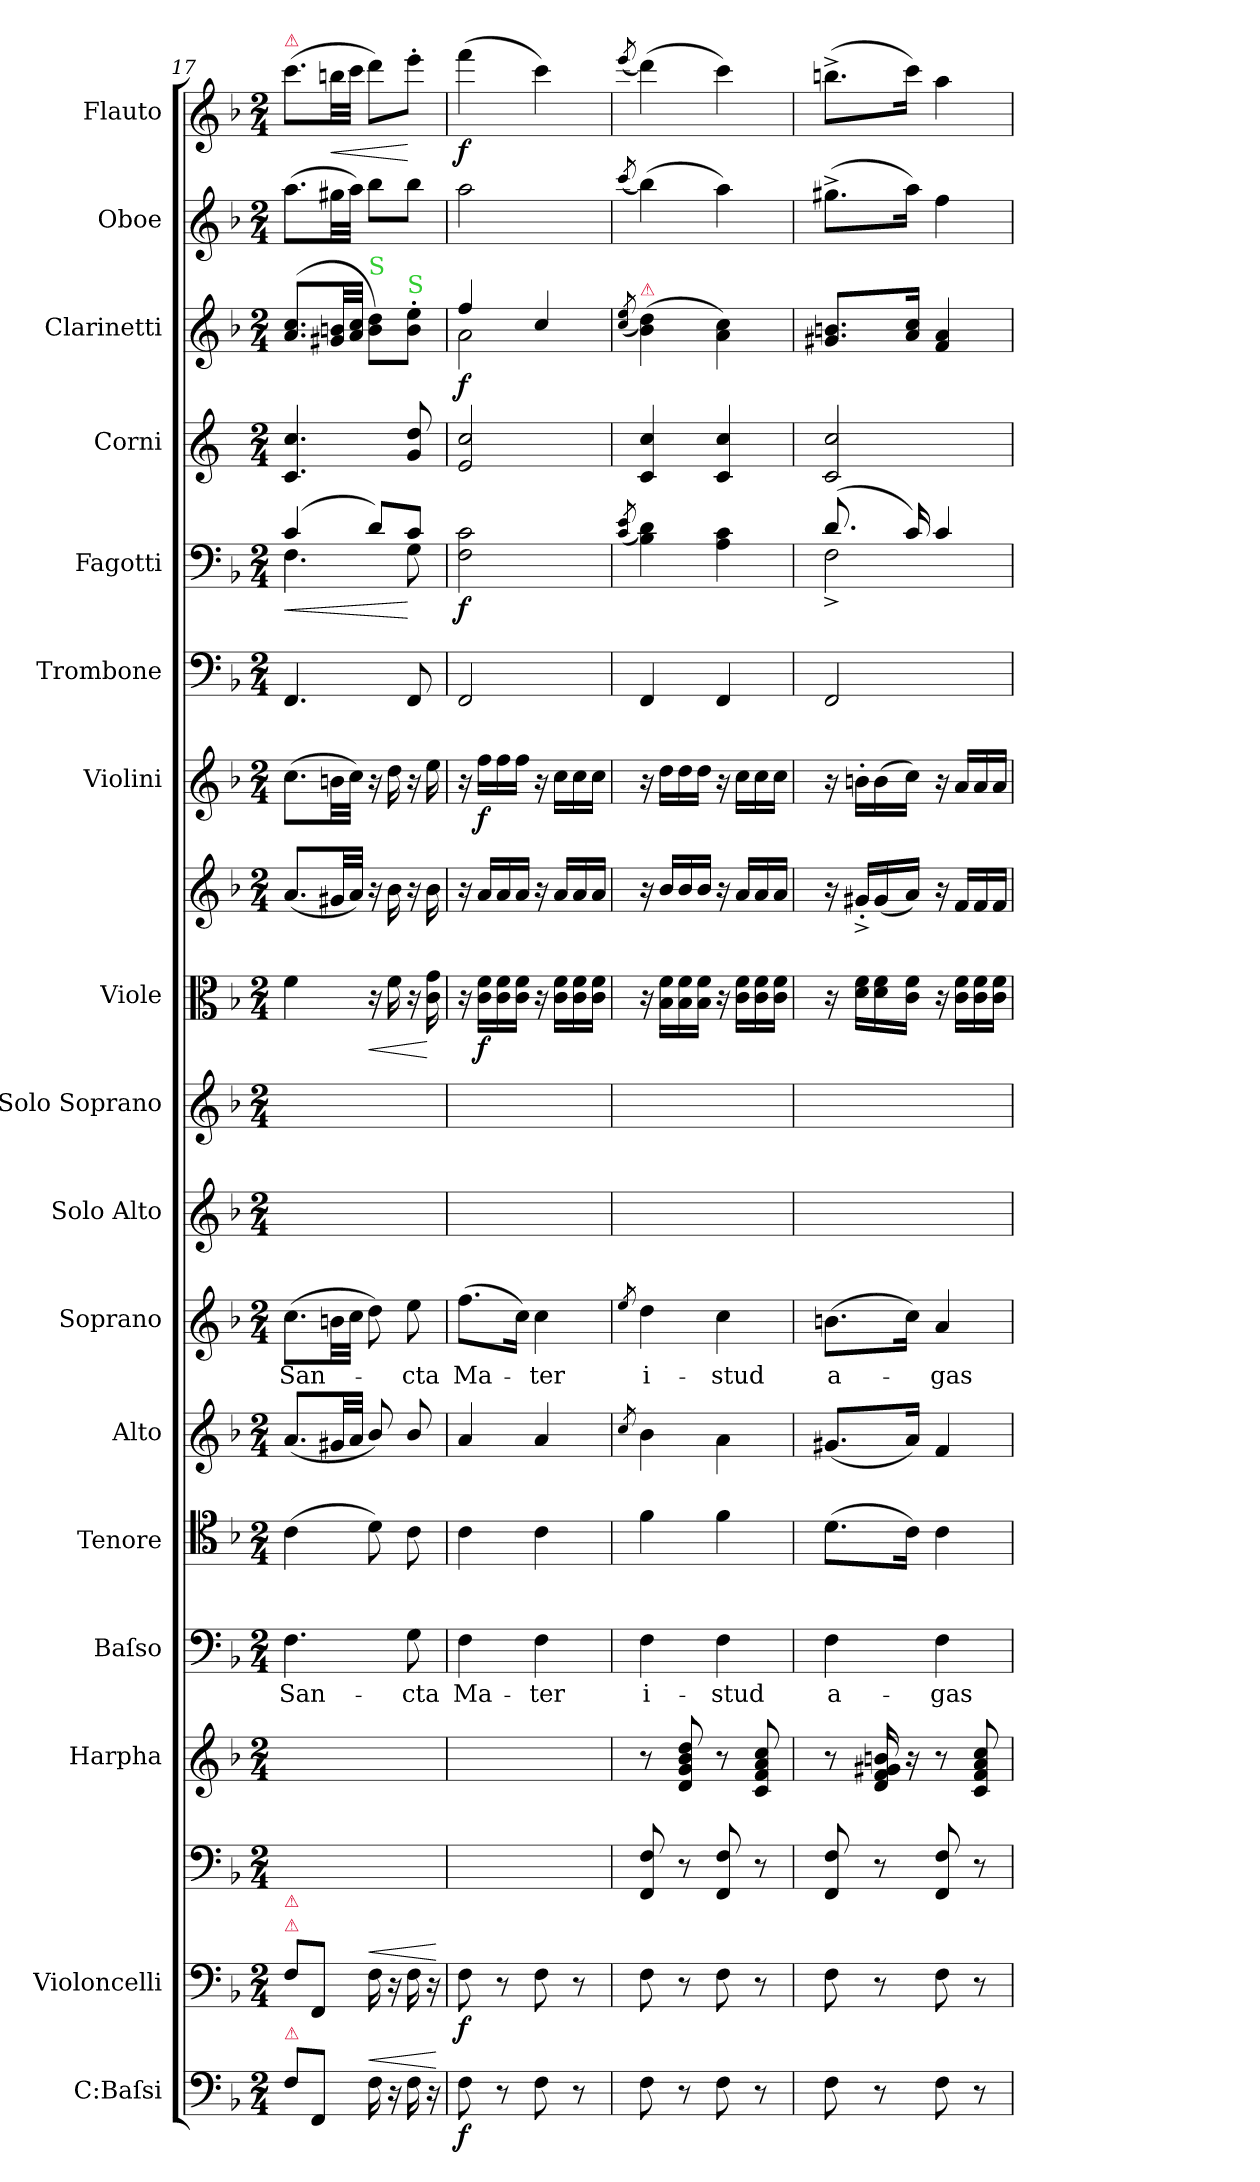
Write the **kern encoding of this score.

**kern	**dynam	**kern	**dynam	**kern	**kern	**kern	**text	**kern	**kern	**kern	**text	**kern	**kern	**kern	**dynam	**kern	**kern	**dynam	**kern	**kern	**dynam	**kern	**kern	**dynam	**kern	**kern	**dynam
*part19	*part19	*part18	*part18	*part17	*part16	*part15	*part15	*part14	*part13	*part12	*part12	*part11	*part10	*part9	*part9	*part8	*part7	*part7	*part6	*part5	*part5	*part4	*part3	*part3	*part2	*part1	*part1
*staff19	*staff19	*staff18	*staff18	*staff17	*staff16	*staff15	*staff15	*staff14	*staff13	*staff12	*staff12	*staff11	*staff10	*staff9	*staff9	*staff8	*staff7	*staff7	*staff6	*staff5	*staff5	*staff4	*staff3	*staff3	*staff2	*staff1	*staff1
*I"C:Baſsi	*	*I"Violoncelli	*	*	*I"Harpha	*I"Baſso	*	*I"Tenore	*I"Alto	*I"Soprano	*	*I"Solo Alto	*I"Solo Soprano	*I"Viole	*	*	*I"Violini	*	*I"Trombone	*I"Fagotti	*	*I"Corni	*I"Clarinetti	*	*I"Oboe	*I"Flauto	*
*	*	*I'Vc	*	*	*	*	*	*I'T	*I'A	*I'S	*	*I'A	*I'S	*I'Vla	*	*	*I'Vln	*	*I'Trb	*I'Bsn	*	*I'Hn	*I'Cl	*	*I'Ob	*I'Fl	*
*clefF4	*	*clefF4	*	*clefF4	*clefG2	*clefF4	*	*clefC4	*clefG2	*clefG2	*	*clefG2	*clefG2	*clefC3	*	*clefG2	*clefG2	*	*clefF4	*clefF4	*	*clefG2	*clefG2	*	*clefG2	*clefG2	*
*	*	*	*	*	*	*	*	*	*	*	*	*	*	*	*	*	*	*	*	*	*	*ITrd4c7	*	*	*	*	*
*k[b-]	*	*k[b-]	*	*k[b-]	*k[b-]	*k[b-]	*	*k[b-]	*k[b-]	*k[b-]	*	*k[b-]	*k[b-]	*k[b-]	*	*k[b-]	*k[b-]	*	*k[b-]	*k[b-]	*	*k[b-]	*k[b-]	*	*k[b-]	*k[b-]	*
*M2/4	*	*M2/4	*	*M2/4	*M2/4	*M2/4	*	*M2/4	*M2/4	*M2/4	*	*M2/4	*M2/4	*M2/4	*	*M2/4	*M2/4	*	*M2/4	*M2/4	*	*M2/4	*M2/4	*	*M2/4	*M2/4	*
=17	=17	=17	=17	=17	=17	=17	=17	=17	=17	=17	=17	=17	=17	=17	=17	=17	=17	=17	=17	=17	=17	=17	=17	=17	=17	=17	=17
*	*	*	*	*	*	*	*	*	*	*	*	*	*	*	*	*	*	*	*	*^	*	*	*	*	*	*	*
!	!	!	!	!	!	!	!	!	!	!	!	!	!	!	!	!	!	!	!	!	!	!	!	!	!	!	!LO:TX:a:color=crimson:t=⚠	!
!	!	!LO:TX:a:color=crimson:t=⚠	!	!	!	!	!	!	!	!	!	!	!	!	!	!	!	!	!	!	!	!	!	!	!	!	!	!
!	!	!LO:TX:a:color=crimson:t=⚠	!	!	!	!	!	!	!	!	!	!	!	!	!	!	!	!	!	!	!	!	!	!	!	!	!	!
!LO:TX:a:color=crimson:t=⚠	!	!	!	!	!	!	!	!	!	!	!	!	!	!	!	!	!	!	!	!	!	!	!	!	!	!	!	!
!	!	!	!	!	!	!	!	!	!	!	!	!	!	!	!	!	!	!	!	!	!	!LO:HP:b	!	!	!	!	!	!
8F/L	.	8F/L	.	2ryy	2ryy	4.F\	San-	(4c\	(8.a/L	(8.cc\L	San-	2ryy	2ryy	4f\	.	(8.a/L	(8.cc\L	.	4.FF/	(4c/	4.F\	<	4.F/ 4.f/	(8.a/ 8.cc/L	.	(8.aa\L	(8.ccc\L	.
8FF/J	.	8FF/J	.	.	.	.	.	.	.	.	.	.	.	.	.	.	.	.	.	.	.	.	.	.	.	.	.	.
!	!	!	!	!	!	!	!	!	!	!	!	!	!	!	!	!	!	!	!	!	!	!	!	!	!	!	!	!LO:HP:b
.	.	.	.	.	.	.	.	.	32g#X/LL	32bn\LL	.	.	.	.	.	32g#X/LL	32bn\LL	.	.	.	.	.	.	32g#X/ 32bn/LL	.	32gg#X\LL	32bbn\LL	<
.	.	.	.	.	.	.	.	.	32a/JJJ	32cc\JJJ	.	.	.	.	.	32a/JJJ)	32cc\JJJ)	.	.	.	.	.	.	32a/ 32cc/JJJ	.	32aa\JJJ)	32ccc\JJJ	.
!	!	!	!	!	!	!	!	!	!	!	!	!	!	!	!	!	!	!	!	!	!	!	!	!LO:TX:a:color=limegreen:t=S	!	!	!	!
!	!LO:HP:a	!	!LO:HP:a	!	!	!	!	!	!	!	!	!	!	!	!LO:HP:b	!	!	!	!	!	!	!	!	!	!	!	!	!
16F\	<	16F\	<	.	.	.	.	8d\)	8b-/)	8dd\)	.	.	.	16r	<	16r	16r	.	.	8d/L)	.	.	.	8b\ 8dd\L)	.	8bb-\L	8ddd\L)	.
16r	.	16r	.	.	.	.	.	.	.	.	.	.	.	16f\	.	16b-\	16dd\	.	.	.	.	.	.	.	.	.	.	.
!	!	!	!	!	!	!	!	!	!	!	!	!	!	!	!	!	!	!	!	!	!	!	!	!LO:TX:a:color=limegreen:t=S	!	!	!	!
16F\	.	16F\	.	.	.	8G\	-cta	8c\	8b-/	8ee\	-cta	.	.	16r	.	16r	16r	.	8FF/	8c/J	8G\	[	8c/ 8g/	8b'>\ 8ee'>\J	.	8bb-\J	8eee'\J	[
16r	.	16r	.	.	.	.	.	.	.	.	.	.	.	16c\ 16g\	[	16b-\	16ee\	.	.	.	.	.	.	.	.	.	.	.
*	*	*	*	*	*	*	*	*	*	*	*	*	*	*	*	*	*	*	*	*v	*v	*	*	*	*	*	*	*
.	[	.	[	.	.	.	.	.	.	.	.	.	.	.	.	.	.	.	.	.	.	.	.	.	.	.	.
=18	=18	=18	=18	=18	=18	=18	=18	=18	=18	=18	=18	=18	=18	=18	=18	=18	=18	=18	=18	=18	=18	=18	=18	=18	=18	=18	=18
*	*	*	*	*	*	*	*	*	*	*	*	*	*	*	*	*	*	*	*	*	*	*	*^	*	*	*	*
8F\	f	8F\	f	2ryy	2ryy	4F\	Ma-	4c\	4a/	(8.ff\L	Ma-	2ryy	2ryy	16r	.	16r	16r	.	2FF/	2F\ 2c\	f	2A/ 2f/	4ff/	2a\	f	2aa\	(4fff\	f
.	.	.	.	.	.	.	.	.	.	.	.	.	.	16c\ 16f\LL	f	16a/LL	16ff\LL	f	.	.	.	.	.	.	.	.	.	.
8r	.	8r	.	.	.	.	.	.	.	.	.	.	.	16c\ 16f\	.	16a/	16ff\	.	.	.	.	.	.	.	.	.	.	.
.	.	.	.	.	.	.	.	.	.	16cc\Jk)	.	.	.	16c\ 16f\JJ	.	16a/JJ	16ff\JJ	.	.	.	.	.	.	.	.	.	.	.
8F\	.	8F\	.	.	.	4F\	-ter	4c\	4a/	4cc\	-ter	.	.	16r	.	16r	16r	.	.	.	.	.	4cc/	.	.	.	4ccc\)	.
.	.	.	.	.	.	.	.	.	.	.	.	.	.	16c\ 16f\LL	.	16a/LL	16cc\LL	.	.	.	.	.	.	.	.	.	.	.
8r	.	8r	.	.	.	.	.	.	.	.	.	.	.	16c\ 16f\	.	16a/	16cc\	.	.	.	.	.	.	.	.	.	.	.
.	.	.	.	.	.	.	.	.	.	.	.	.	.	16c\ 16f\JJ	.	16a/JJ	16cc\JJ	.	.	.	.	.	.	.	.	.	.	.
*	*	*	*	*	*	*	*	*	*	*	*	*	*	*	*	*	*	*	*	*	*	*	*v	*v	*	*	*	*
=19	=19	=19	=19	=19	=19	=19	=19	=19	=19	=19	=19	=19	=19	=19	=19	=19	=19	=19	=19	=19	=19	=19	=19	=19	=19	=19	=19
.	.	.	.	.	.	.	.	.	8qcc/	8qee/	.	.	.	.	.	.	.	.	.	(8qc/ 8qe/	.	.	(8qcc/ 8qee/	.	(8qccc/	(8qeee/	.
!	!	!	!	!	!	!	!	!	!	!	!	!	!	!	!	!	!	!	!	!	!	!	!LO:TX:a:color=crimson:t=⚠	!	!	!	!
8F\	.	8F\	.	8FF/ 8F/	8r	4F\	i-	4f\	4b-\	4dd\	i-	2ryy	2ryy	16r	.	16r	16r	.	4FF/	4B-\ 4d\)	.	4F/ 4f/	(4b-\ 4dd\)	.	(4bb-\)	(4ddd\)	.
.	.	.	.	.	.	.	.	.	.	.	.	.	.	16B-\ 16f\LL	.	16b-/LL	16dd\LL	.	.	.	.	.	.	.	.	.	.
8r	.	8r	.	8r	8d/ 8g/ 8b-/ 8dd/	.	.	.	.	.	.	.	.	16B-\ 16f\	.	16b-/	16dd\	.	.	.	.	.	.	.	.	.	.
.	.	.	.	.	.	.	.	.	.	.	.	.	.	16B-\ 16f\JJ	.	16b-/JJ	16dd\JJ	.	.	.	.	.	.	.	.	.	.
8F\	.	8F\	.	8FF/ 8F/	8r	4F\	-stud	4f\	4a\	4cc\	-stud	.	.	16r	.	16r	16r	.	4FF/	4A\ 4c\	.	4F/ 4f/	4a\ 4cc\)	.	4aa\)	4ccc\)	.
.	.	.	.	.	.	.	.	.	.	.	.	.	.	16c\ 16f\LL	.	16a/LL	16cc\LL	.	.	.	.	.	.	.	.	.	.
8r	.	8r	.	8r	8c/ 8f/ 8a/ 8cc/	.	.	.	.	.	.	.	.	16c\ 16f\	.	16a/	16cc\	.	.	.	.	.	.	.	.	.	.
.	.	.	.	.	.	.	.	.	.	.	.	.	.	16c\ 16f\JJ	.	16a/JJ	16cc\JJ	.	.	.	.	.	.	.	.	.	.
=20	=20	=20	=20	=20	=20	=20	=20	=20	=20	=20	=20	=20	=20	=20	=20	=20	=20	=20	=20	=20	=20	=20	=20	=20	=20	=20	=20
*	*	*	*	*	*	*	*	*	*	*	*	*	*	*	*	*	*	*	*	*^	*	*	*	*	*	*	*
8F\	.	8F\	.	8FF/ 8F/	8r	4F\	a-	(8.d\L	(8.g#X/L	(8.bn\L	a-	2ryy	2ryy	16r	.	16r	16r	.	2FF/	(8.d/	2F^\	.	2F/ 2f/	8.g#X/ 8.bn/L	.	(8.gg#X^\L	(8.bbn^\L	.
.	.	.	.	.	.	.	.	.	.	.	.	.	.	16d\ 16f\LL	.	16g#X'^/LL	16bn'\LL	.	.	.	.	.	.	.	.	.	.	.
8r	.	8r	.	8r	16d/ 16f/ 16g#X/ 16bn/	.	.	.	.	.	.	.	.	16d\ 16f\	.	(16g#/	(16b\	.	.	.	.	.	.	.	.	.	.	.
.	.	.	.	.	16r	.	.	16c\Jk)	16a/Jk)	16cc\Jk)	.	.	.	16c\ 16f\JJ	.	16a/JJ)	16cc\JJ)	.	.	16c/)	.	.	.	16a/ 16cc/Jk	.	16aa\Jk)	16ccc\Jk)	.
8F\	.	8F\	.	8FF/ 8F/	8r	4F\	-gas	4c\	4f/	4a/	-gas	.	.	16r	.	16r	16r	.	.	4c/	.	.	.	4f/ 4a/	.	4ff\	4aa\	.
.	.	.	.	.	.	.	.	.	.	.	.	.	.	16c\ 16f\LL	.	16f/LL	16a/LL	.	.	.	.	.	.	.	.	.	.	.
8r	.	8r	.	8r	8c/ 8f/ 8a/ 8cc/	.	.	.	.	.	.	.	.	16c\ 16f\	.	16f/	16a/	.	.	.	.	.	.	.	.	.	.	.
.	.	.	.	.	.	.	.	.	.	.	.	.	.	16c\ 16f\JJ	.	16f/JJ	16a/JJ	.	.	.	.	.	.	.	.	.	.	.
*	*	*	*	*	*	*	*	*	*	*	*	*	*	*	*	*	*	*	*	*v	*v	*	*	*	*	*	*	*
=	=	=	=	=	=	=	=	=	=	=	=	=	=	=	=	=	=	=	=	=	=	=	=	=	=	=	=
*-	*-	*-	*-	*-	*-	*-	*-	*-	*-	*-	*-	*-	*-	*-	*-	*-	*-	*-	*-	*-	*-	*-	*-	*-	*-	*-	*-
